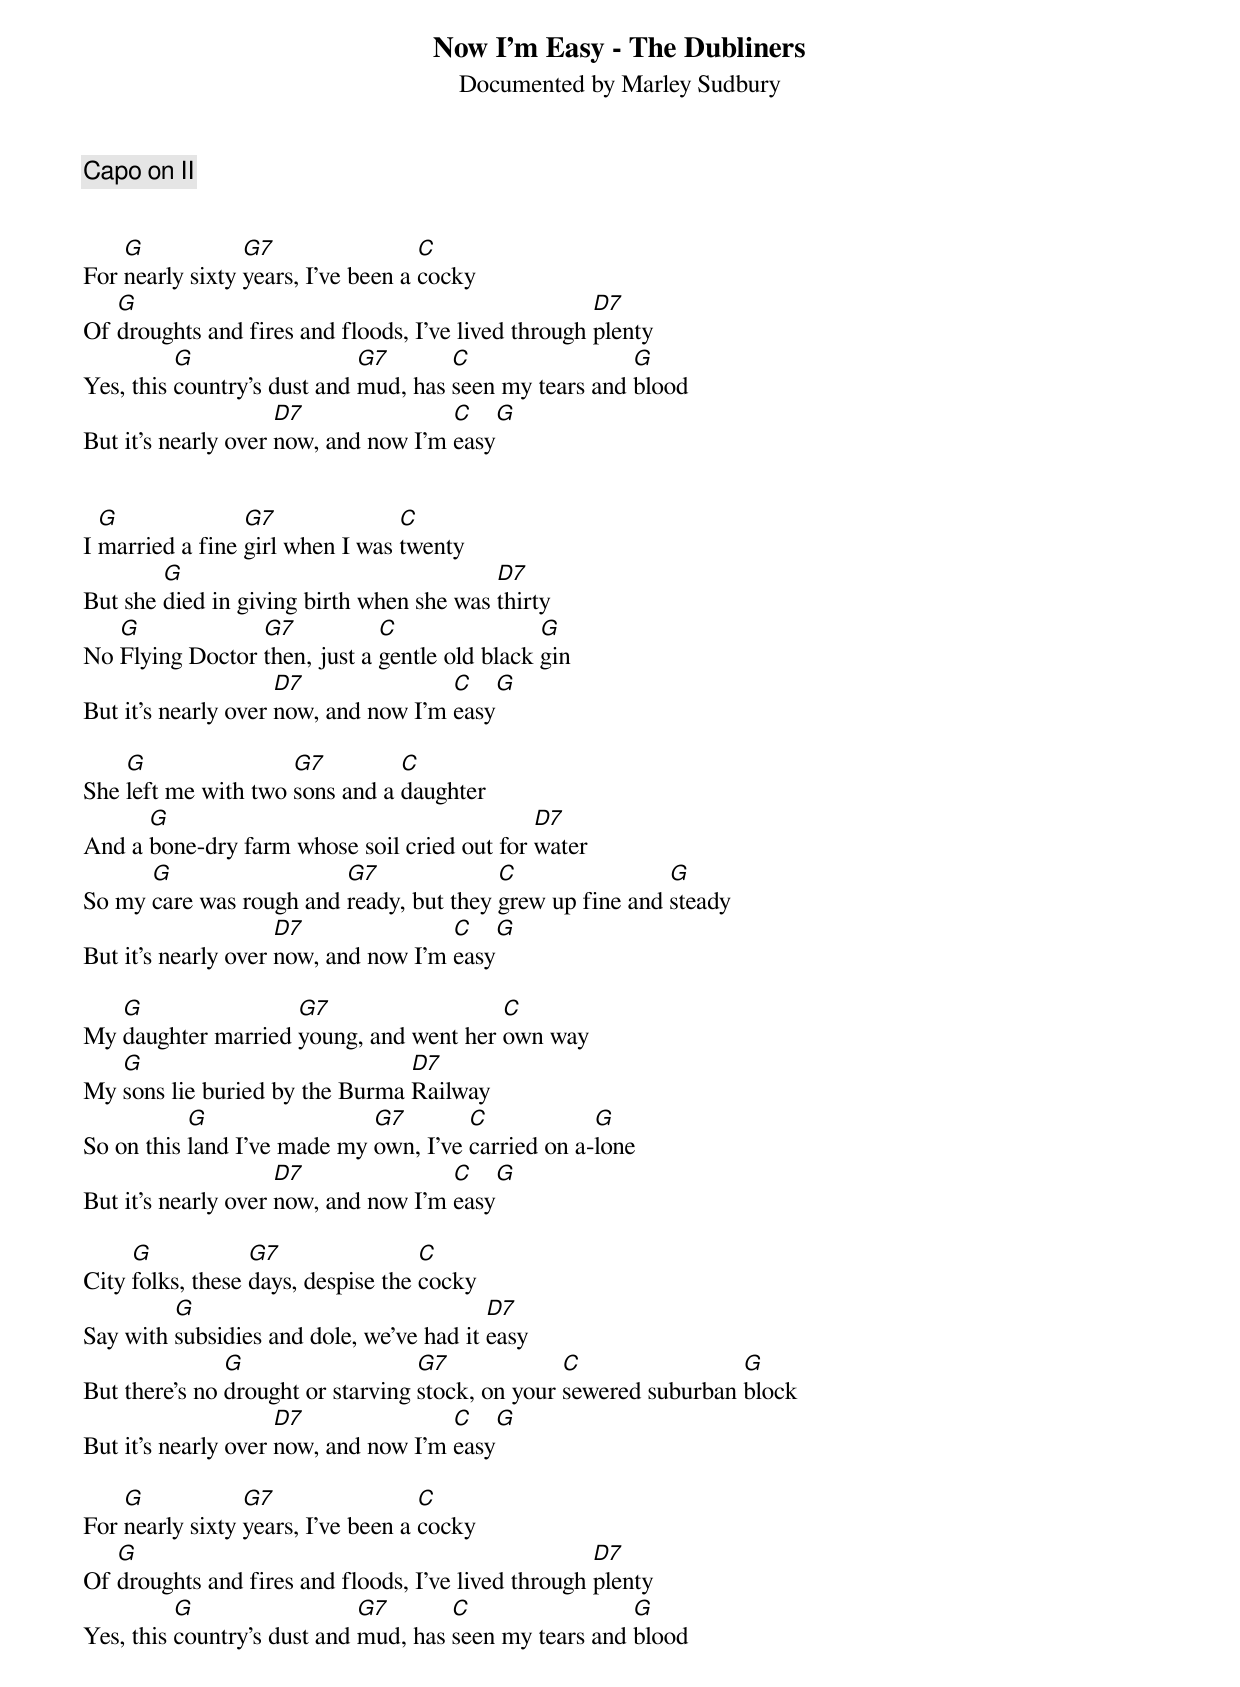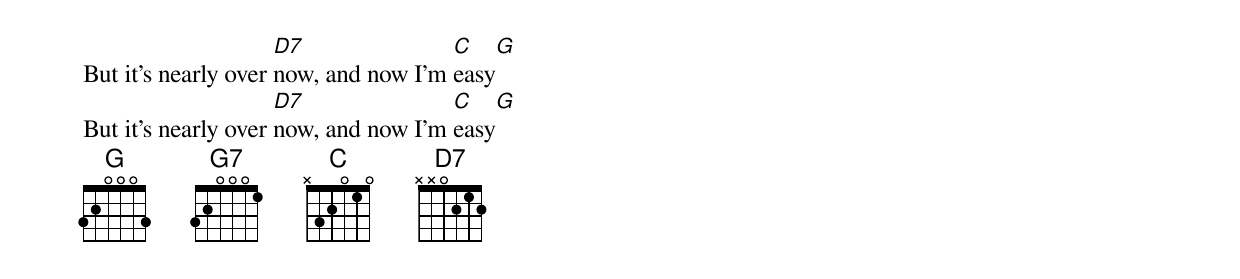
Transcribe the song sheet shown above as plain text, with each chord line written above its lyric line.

Now I'm Easy - The Dubliners
Documented by Marley Sudbury

Capo on II

G:  320003
G7: 320001
C:  x32010
D7: xx0212

    G            G7                 C
For nearly sixty years, I've been a cocky
   G                                                 D7
Of droughts and fires and floods, I've lived through plenty
          G                  G7       C                 G
Yes, this country's dust and mud, has seen my tears and blood
                     D7               C    G
But it's nearly over now, and now I'm easy


  G              G7              C
I married a fine girl when I was twenty
        G                                 D7
But she died in giving birth when she was thirty
   G             G7           C                G
No Flying Doctor then, just a gentle old black gin
                     D7               C    G
But it's nearly over now, and now I'm easy

    G                G7         C
She left me with two sons and a daughter
      G                                      D7
And a bone-dry farm whose soil cried out for water
      G                  G7              C                G
So my care was rough and ready, but they grew up fine and steady
                     D7               C    G
But it's nearly over now, and now I'm easy

   G                G7                  C
My daughter married young, and went her own way
   G                            D7
My sons lie buried by the Burma Railway
           G                 G7        C            G
So on this land I've made my own, I've carried on a-lone
                     D7               C    G
But it's nearly over now, and now I'm easy

     G            G7                C
City folks, these days, despise the cocky
         G                                D7
Say with subsidies and dole, we've had it easy
               G                   G7             C                G
But there's no drought or starving stock, on your sewered suburban block
                     D7               C    G
But it's nearly over now, and now I'm easy

    G            G7                 C
For nearly sixty years, I've been a cocky
   G                                                 D7
Of droughts and fires and floods, I've lived through plenty
          G                  G7       C                 G
Yes, this country's dust and mud, has seen my tears and blood
                     D7               C    G
But it's nearly over now, and now I'm easy
                     D7               C    G
But it's nearly over now, and now I'm easy
